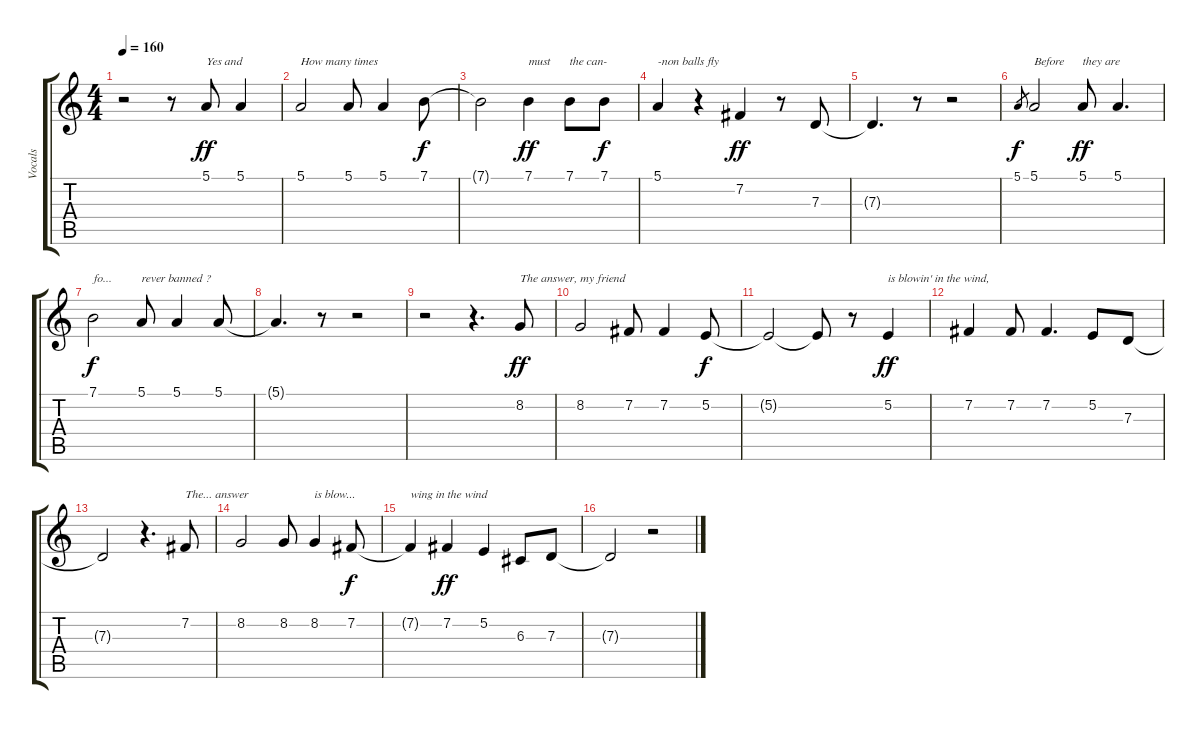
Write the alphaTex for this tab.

\track ("Vocals" "Vocals") {instrument harmonica}
\staff {score tabs}
\tuning (E4 B3 G3 D3 A2 E2) {hide}
\ts (4 4)
\tempo 160
\clef g2
\ks c
r.2{dy ff} r.8 5.1.8{txt "Yes and"} 5.1.4 |
5.1.2{txt "How many times"} 5.1.8 5.1.4 7.1.8{dy f} |
7.1{t}.2 7.1.4{txt "must" dy ff} 7.1.8{txt "the can-"} 7.1.8{dy f} |
5.1.4{txt "-non balls fly"} r.4 7.2.4{dy ff} r.8 7.3.8 |
7.3{t}.4{d} r.8 r.2 |
5.1.8{gr dy f} 5.1.2{txt "Before"} 5.1.8{txt "they are" dy ff} 5.1.4{d} |
7.1.2{txt "fo..." dy f} 5.1.8{txt "rever banned ?"} 5.1.4 5.1.8 |
5.1{t}.4{d} r.8 r.2 |
r.2 r.4{d} 8.2.8{txt "The answer, my friend" dy ff} |
8.2.2 7.2.8 7.2.4 5.2.8{dy f} |
5.2{t}.2 5.2{t}.8 r.8 5.2.4{txt "is blowin' in the wind," dy ff} |
7.2.4 7.2.8 7.2.4{d} 5.2.8 7.3.8 |
7.3{t}.2 r.4{d} 7.2.8{txt "The... answer"} |
8.2.2 8.2.8 8.2.4{txt "is blow..."} 7.2.8{dy f} |
7.2{t}.4{txt "wing in the wind"} 7.2.4{dy ff} 5.2.4 6.3.8 7.3.8 |
7.3{t}.2 r.2
